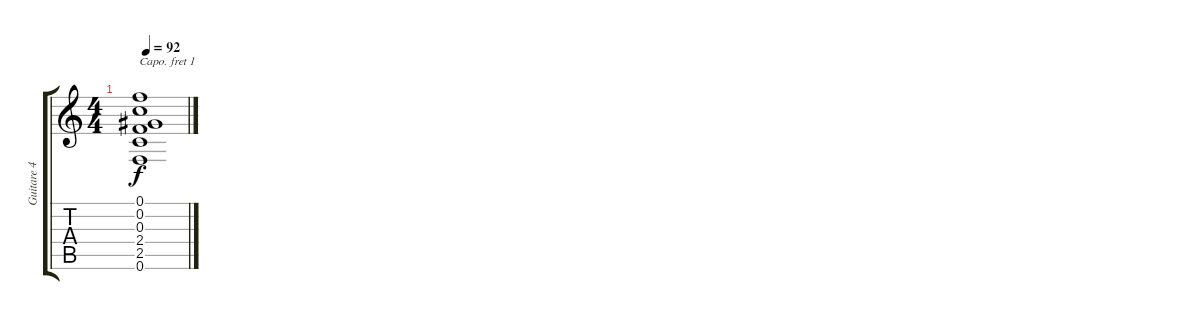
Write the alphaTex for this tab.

\track ("Guitare 4" "Guitare 4") {instrument acousticguitarnylon}
\staff {score tabs}
\capo 1
\tuning (E4 B3 G3 D3 A2 E2) {hide}
\ts (4 4)
\tempo 92
\clef g2
\ks c
(0.1{t} 0.2{t} 0.3{t} 2.4{t} 2.5{t} 0.6{t}).1{dy f}
